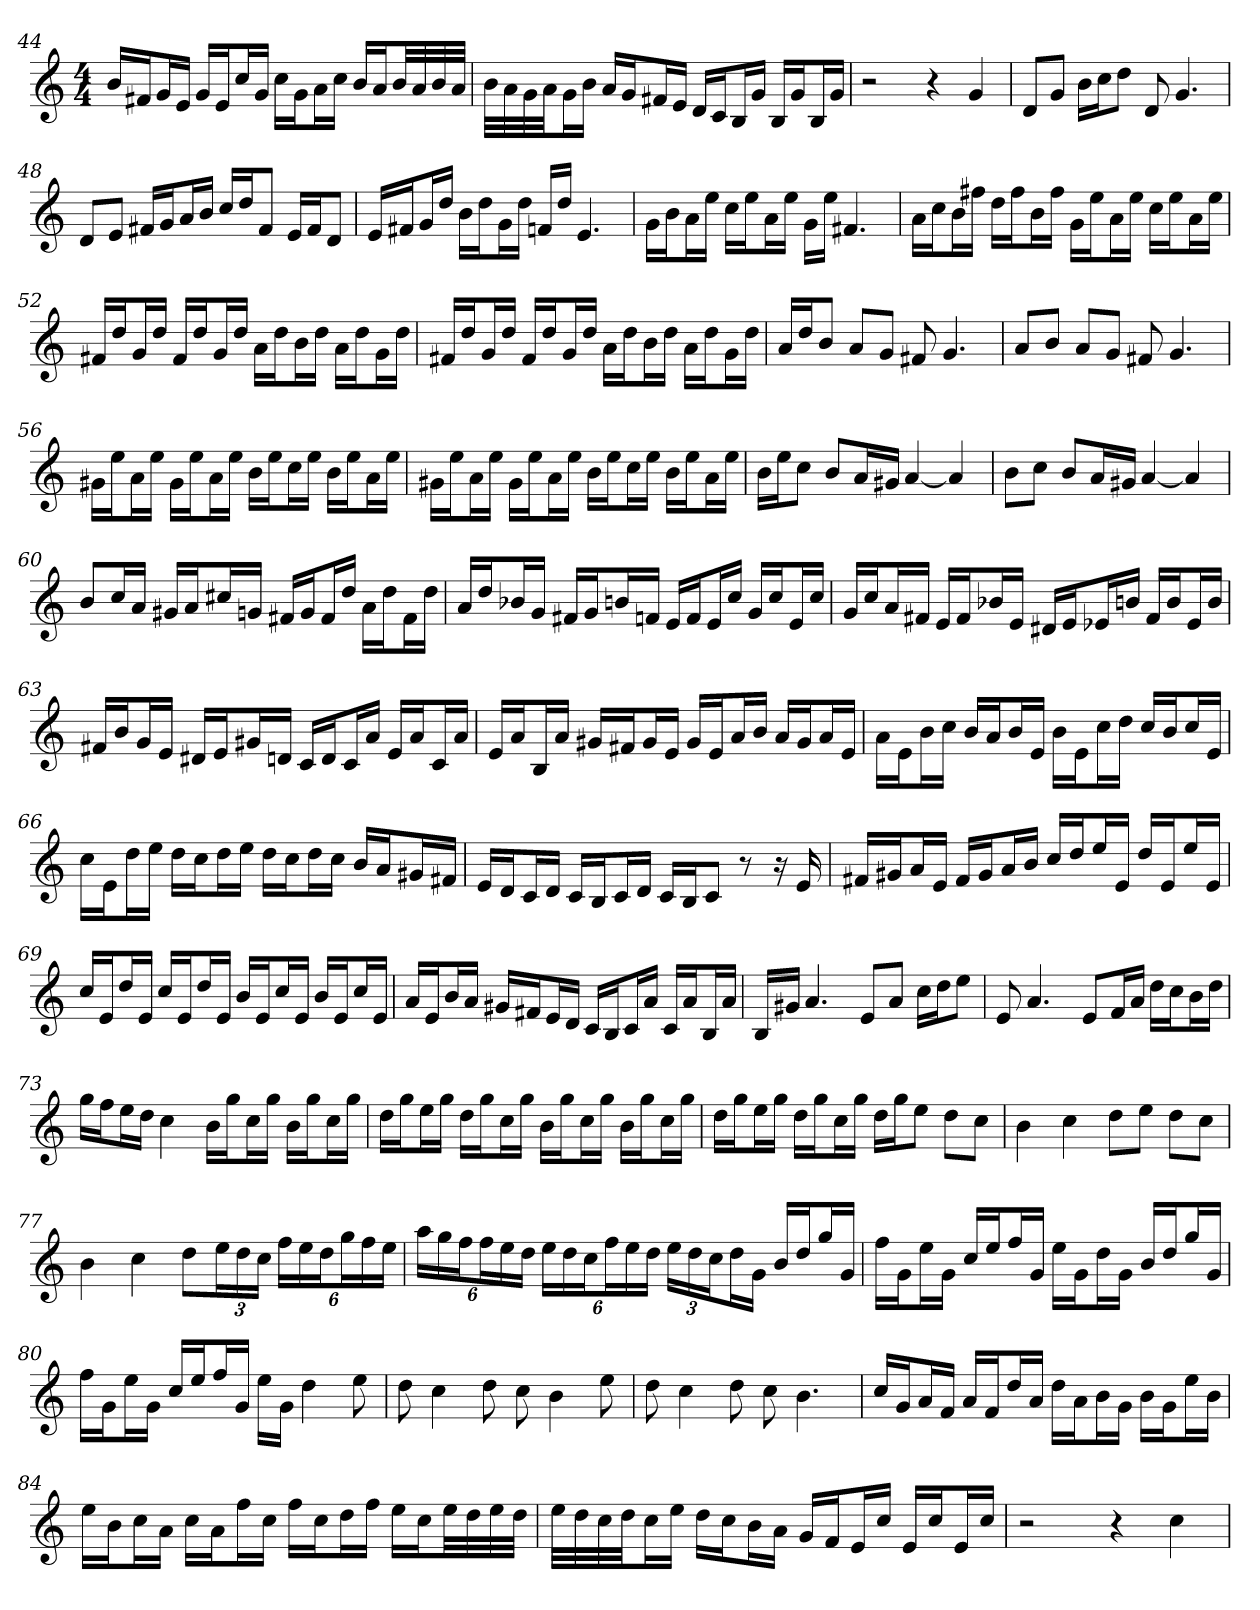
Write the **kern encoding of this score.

**kern
*part1
*staff1
*clefG2
*k[]
*C:
*M4/4
=44
16b/LL
16f#X/J
16g/L
16e/JJ
16g/LL
16e/J
16cc/L
16g/JJ
16cc\LL
16g\J
16a\L
16cc\JJ
16b/LL
16a/J
32b/LL
32a/
32b/
32a/JJJ
=45
32b\LLL
32a\
32g\
32a\JJ
16g\L
16b\JJ
16a/LL
16g/J
16f#X/L
16e/JJ
16d/LL
16c/J
16B/L
16g/JJ
16B/LL
16g/J
16B/L
16g/JJ
=46
2r
4r
4g
=47
8d/L
8g/J
16b\LL
16cc\J
8dd\J
8d
4.g
=48
8d/L
8e/J
16f#X/LL
16g/J
16a/L
16b/JJ
16cc/LL
16dd/J
8f#/J
16e/LL
16f#/J
8d/J
=49
16e/LL
16f#X/J
16g/L
16dd/JJ
16b\LL
16dd\J
16g\L
16dd\JJ
16fn/LL
16dd/JJ
4.e
=50
16g\LL
16b\J
16a\L
16ee\JJ
16cc\LL
16ee\J
16a\L
16ee\JJ
16g\LL
16ee\JJ
4.f#X
=51
16a\LL
16cc\J
16b\L
16ff#X\JJ
16dd\LL
16ff#\J
16b\L
16ff#\JJ
16g\LL
16ee\J
16a\L
16ee\JJ
16cc\LL
16ee\J
16a\L
16ee\JJ
=52
16f#X/LL
16dd/J
16g/L
16dd/JJ
16f#/LL
16dd/J
16g/L
16dd/JJ
16a\LL
16dd\J
16b\L
16dd\JJ
16a\LL
16dd\J
16g\L
16dd\JJ
=53
16f#X/LL
16dd/J
16g/L
16dd/JJ
16f#/LL
16dd/J
16g/L
16dd/JJ
16a\LL
16dd\J
16b\L
16dd\JJ
16a\LL
16dd\J
16g\L
16dd\JJ
=54
16a/LL
16dd/J
8b/J
8a/L
8g/J
8f#X
4.g
=55
8a/L
8b/J
8a/L
8g/J
8f#X
4.g
=56
16g#X\LL
16ee\J
16a\L
16ee\JJ
16g#\LL
16ee\J
16a\L
16ee\JJ
16b\LL
16ee\J
16cc\L
16ee\JJ
16b\LL
16ee\J
16a\L
16ee\JJ
=57
16g#X\LL
16ee\J
16a\L
16ee\JJ
16g#\LL
16ee\J
16a\L
16ee\JJ
16b\LL
16ee\J
16cc\L
16ee\JJ
16b\LL
16ee\J
16a\L
16ee\JJ
=58
16b\LL
16ee\J
8cc\J
8b/L
16a/L
16g#X/JJ
[4a
4a]
=59
8b\L
8cc\J
8b/L
16a/L
16g#X/JJ
[4a
4a]
=60
8b/L
16cc/L
16a/JJ
16g#X/LL
16a/J
16cc#X/L
16gn/JJ
16f#X/LL
16g/J
16f#/L
16dd/JJ
16a\LL
16dd\J
16f#\L
16dd\JJ
=61
16a/LL
16dd/J
16b-X/L
16g/JJ
16f#X/LL
16g/J
16bn/L
16fn/JJ
16e/LL
16f/J
16e/L
16cc/JJ
16g/LL
16cc/J
16e/L
16cc/JJ
=62
16g/LL
16cc/J
16a/L
16f#X/JJ
16e/LL
16f#/J
16b-X/L
16e/JJ
16d#X/LL
16e/J
16e-X/L
16bn/JJ
16f#/LL
16b/J
16e-/L
16b/JJ
=63
16f#X/LL
16b/J
16g/L
16e/JJ
16d#X/LL
16e/J
16g#X/L
16dn/JJ
16c/LL
16d/J
16c/L
16a/JJ
16e/LL
16a/J
16c/L
16a/JJ
=64
16e/LL
16a/J
16B/L
16a/JJ
16g#X/LL
16f#X/J
16g#/L
16e/JJ
16g#/LL
16e/J
16a/L
16b/JJ
16a/LL
16g#/J
16a/L
16e/JJ
=65
16a\LL
16e\J
16b\L
16cc\JJ
16b/LL
16a/J
16b/L
16e/JJ
16b\LL
16e\J
16cc\L
16dd\JJ
16cc/LL
16b/J
16cc/L
16e/JJ
=66
16cc\LL
16e\J
16dd\L
16ee\JJ
16dd\LL
16cc\J
16dd\L
16ee\JJ
16dd\LL
16cc\J
16dd\L
16cc\JJ
16b/LL
16a/J
16g#X/L
16f#X/JJ
=67
16e/LL
16d/J
16c/L
16d/JJ
16c/LL
16B/J
16c/L
16d/JJ
16c/LL
16B/J
8c/J
8r
16r
16e
=68
16f#X/LL
16g#X/J
16a/L
16e/JJ
16f#/LL
16g#/J
16a/L
16b/JJ
16cc/LL
16dd/J
16ee/L
16e/JJ
16dd/LL
16e/J
16ee/L
16e/JJ
=69
16cc/LL
16e/J
16dd/L
16e/JJ
16cc/LL
16e/J
16dd/L
16e/JJ
16b/LL
16e/J
16cc/L
16e/JJ
16b/LL
16e/J
16cc/L
16e/JJ
=70
16a/LL
16e/J
16b/L
16a/JJ
16g#X/LL
16f#X/J
16e/L
16d/JJ
16c/LL
16B/J
16c/L
16a/JJ
16c/LL
16a/J
16B/L
16a/JJ
=71
16B/LL
16g#X/JJ
4.a
8e/L
8a/J
16cc\LL
16dd\J
8ee\J
=72
8e
4.a
8e/L
16f/L
16a/JJ
16dd\LL
16cc\J
16b\L
16dd\JJ
=73
16gg\LL
16ff\J
16ee\L
16dd\JJ
4cc
16b\LL
16gg\J
16cc\L
16gg\JJ
16b\LL
16gg\J
16cc\L
16gg\JJ
=74
16dd\LL
16gg\J
16ee\L
16gg\JJ
16dd\LL
16gg\J
16cc\L
16gg\JJ
16b\LL
16gg\J
16cc\L
16gg\JJ
16b\LL
16gg\J
16cc\L
16gg\JJ
=75
16dd\LL
16gg\J
16ee\L
16gg\JJ
16dd\LL
16gg\J
16cc\L
16gg\JJ
16dd\LL
16gg\J
8ee\J
8dd\L
8cc\J
=76
4b
4cc
8dd\L
8ee\J
8dd\L
8cc\J
=77
4b
4cc
8dd\L
24ee\L
24dd\
24cc\JJ
24ff\LL
24ee\
24dd\J
24gg\L
24ff\
24ee\JJ
=78
24aa\LL
24gg\
24ff\J
24ff\L
24ee\
24dd\JJ
24ee\LL
24dd\
24cc\J
24ff\L
24ee\
24dd\JJ
24ee\LL
24dd\
24cc\J
16dd\L
16g\JJ
16b/LL
16dd/J
16gg/L
16g/JJ
=79
16ff\LL
16g\J
16ee\L
16g\JJ
16cc/LL
16ee/J
16ff/L
16g/JJ
16ee\LL
16g\J
16dd\L
16g\JJ
16b/LL
16dd/J
16gg/L
16g/JJ
=80
16ff\LL
16g\J
16ee\L
16g\JJ
16cc/LL
16ee/J
16ff/L
16g/JJ
16ee\LL
16g\JJ
4dd
8ee
=81
8dd
4cc
8dd
8cc
4b
8ee
=82
8dd
4cc
8dd
8cc
4.b
=83
16cc/LL
16g/J
16a/L
16f/JJ
16a/LL
16f/J
16dd/L
16a/JJ
16dd\LL
16a\J
16b\L
16g\JJ
16b\LL
16g\J
16ee\L
16b\JJ
=84
16ee\LL
16b\J
16cc\L
16a\JJ
16cc\LL
16a\J
16ff\L
16cc\JJ
16ff\LL
16cc\J
16dd\L
16ff\JJ
16ee\LL
16cc\J
32ee\LL
32dd\
32ee\
32dd\JJJ
=85
32ee\LLL
32dd\
32cc\
32dd\JJ
16cc\L
16ee\JJ
16dd\LL
16cc\J
16b\L
16a\JJ
16g/LL
16f/J
16e/L
16cc/JJ
16e/LL
16cc/J
16e/L
16cc/JJ
=86
2r
4r
4cc
=
*-
